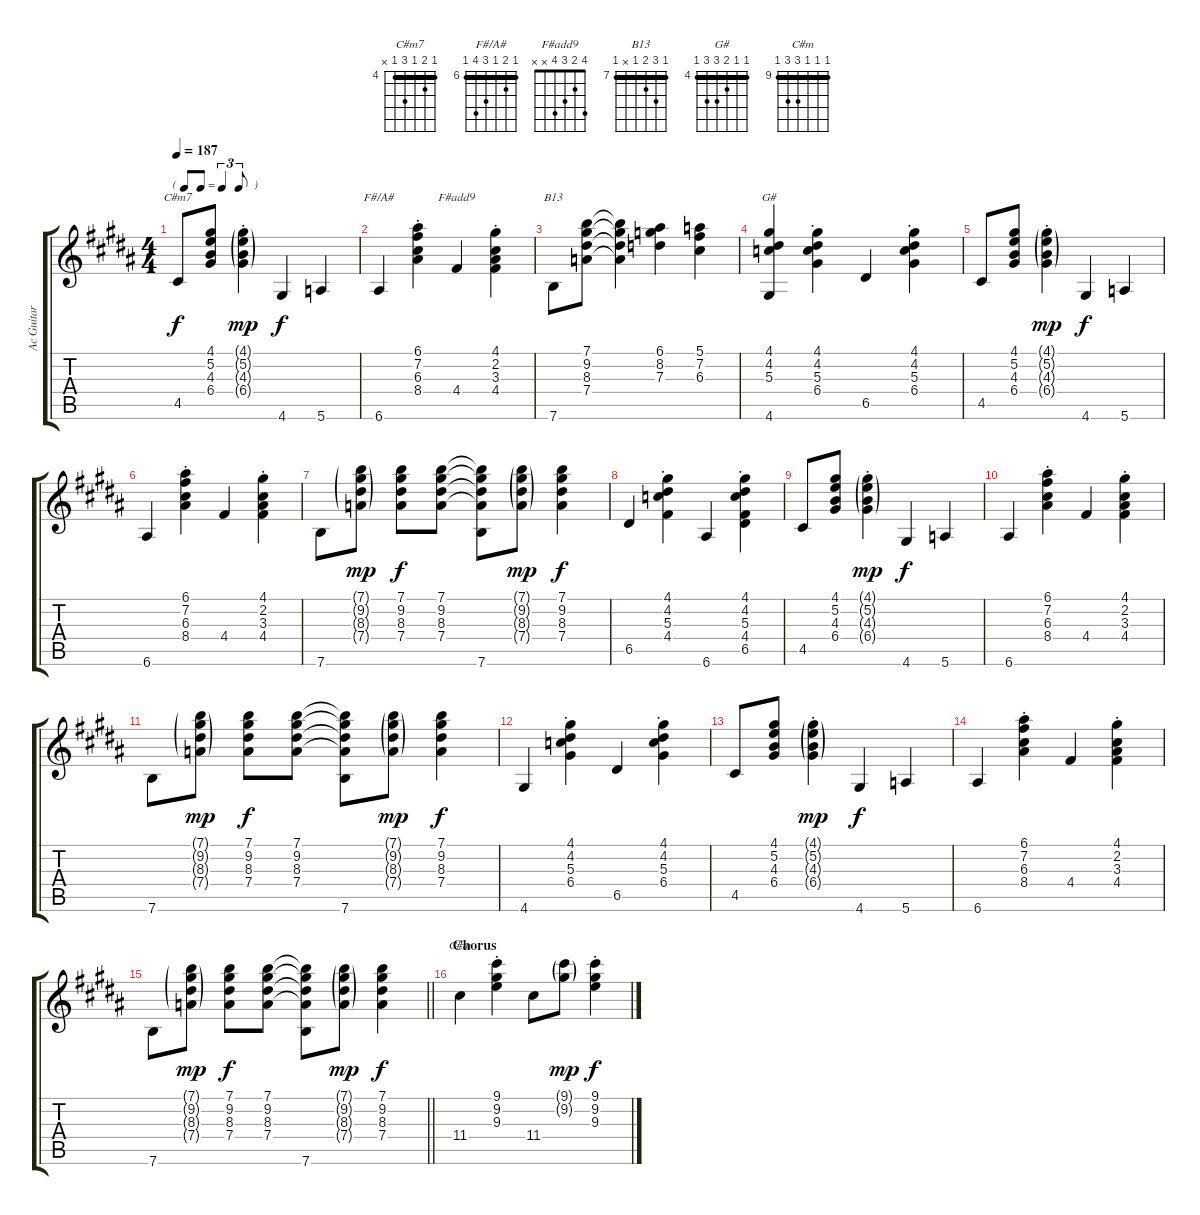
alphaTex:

\track ("Ac Guitar" "Ac Guitar") {instrument acousticguitarsteel}
\staff {score tabs}
\tuning (E4 B3 G3 D3 A2 E2) {hide}
\chord ("C#m7" 4 5 4 6 4 x) {firstfret 4 barre 4}
\chord ("F#/A#" 6 7 6 8 9 6) {firstfret 6 barre 6}
\chord ("F#add9" 4 2 3 4 x x)
\chord ("B13" 7 9 8 7 x 7) {firstfret 7 barre 7}
\chord ("G#" 4 4 5 6 6 4) {firstfret 4 barre 4}
\chord ("C#m" 9 9 9 11 11 9) {firstfret 9 barre 9}
\ts (4 4)
\tf triplet8th
\tempo 187
\clef g2
\ks b
4.5.8{ch "C#m7" dy f} (4.1 5.2 4.3 6.4).8 (4.1{g st} 5.2{g st} 4.3{g st} 6.4{g st}).4{dy mp} 4.6.4{dy f} 5.6.4 |
6.6.4{ch "F#/A#"} (6.1 7.2{st} 6.3{st} 8.4{st}).4 4.4.4{ch "F#add9"} (4.1 2.2{st} 3.3{st} 4.4).4 |
7.6.8{ch "B13"} (7.1 9.2 8.3 7.4).8 (7.1{t} 9.2{t} 8.3{t} 7.4{t}).4 (6.1 8.2 7.3).4 (5.1 7.2 6.3).4 |
(4.1 4.2 5.3 4.6).4{ch "G#"} (4.1 4.2{st} 5.3{st} 6.4{st}).4 6.5.4 (4.1 4.2{st} 5.3{st} 6.4{st}).4 |
4.5.8 (4.1 5.2 4.3 6.4).8 (4.1{g st} 5.2{g st} 4.3{g st} 6.4{g st}).4{dy mp} 4.6.4{dy f} 5.6.4 |
6.6.4 (6.1 7.2{st} 6.3{st} 8.4{st}).4 4.4.4 (4.1 2.2{st} 3.3{st} 4.4).4 |
7.6.8 (7.1{g} 9.2{g} 8.3{g} 7.4{g}).8{dy mp} (7.1 9.2 8.3 7.4).8{dy f} (7.1 9.2 8.3 7.4).8 (7.1{t} 9.2{t} 8.3{t} 7.4{t} 7.6).8 (7.1{g} 9.2{g} 8.3{g} 7.4{g}).8{dy mp} (7.1 9.2 8.3 7.4).4{dy f} |
6.5.4 (4.1 4.2{st} 5.3{st} 4.4{st}).4 6.6.4 (4.1 4.2{st} 5.3{st} 4.4{st} 6.5).4 |
4.5.8 (4.1 5.2 4.3 6.4).8 (4.1{g st} 5.2{g st} 4.3{g st} 6.4{g st}).4{dy mp} 4.6.4{dy f} 5.6.4 |
6.6.4 (6.1 7.2{st} 6.3{st} 8.4{st}).4 4.4.4 (4.1 2.2{st} 3.3{st} 4.4).4 |
7.6.8 (7.1{g} 9.2{g} 8.3{g} 7.4{g}).8{dy mp} (7.1 9.2 8.3 7.4).8{dy f} (7.1 9.2 8.3 7.4).8 (7.1{t} 9.2{t} 8.3{t} 7.4{t} 7.6).8 (7.1{g} 9.2{g} 8.3{g} 7.4{g}).8{dy mp} (7.1 9.2 8.3 7.4).4{dy f} |
4.6.4 (4.1 4.2{st} 5.3{st} 6.4{st}).4 6.5.4 (4.1 4.2{st} 5.3{st} 6.4{st}).4 |
4.5.8 (4.1 5.2 4.3 6.4).8 (4.1{g st} 5.2{g st} 4.3{g st} 6.4{g st}).4{dy mp} 4.6.4{dy f} 5.6.4 |
6.6.4 (6.1 7.2{st} 6.3{st} 8.4{st}).4 4.4.4 (4.1 2.2{st} 3.3{st} 4.4).4 |
\barLineRight lightlight
7.6.8 (7.1{g} 9.2{g} 8.3{g} 7.4{g}).8{dy mp} (7.1 9.2 8.3 7.4).8{dy f} (7.1 9.2 8.3 7.4).8 (7.1{t} 9.2{t} 8.3{t} 7.4{t} 7.6).8 (7.1{g} 9.2{g} 8.3{g} 7.4{g}).8{dy mp} (7.1 9.2 8.3 7.4).4{dy f} |
\section ("" "Chorus")
11.4.4{ch "C#m"} (9.1{st} 9.2{st} 9.3{st}).4 11.4.8 (9.1{g} 9.2{g}).8{dy mp} (9.1{st} 9.2{st} 9.3{st}).4{dy f}
